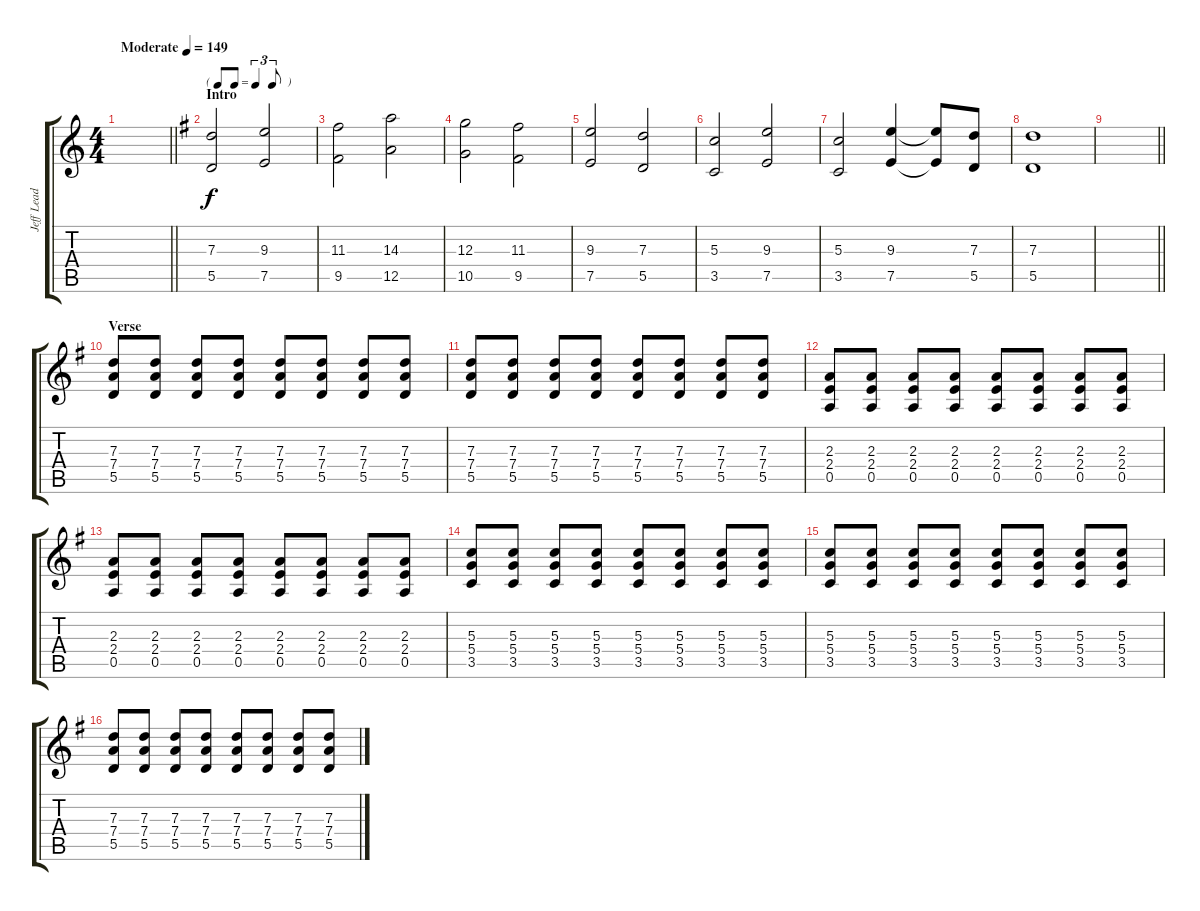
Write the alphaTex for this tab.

\track ("Jeff Lead" "Jeff Lead") {instrument distortionguitar}
\staff {score tabs}
\tuning (E4 B3 G3 D3 A2 D2) {hide}
\ts (4 4)
\tempo (149 "Moderate")
\clef g2
\barLineRight lightlight
\ks c
|
\tf triplet8th
\section ("" "Intro")
\ks g
(7.3 5.5).2 (9.3 7.5).2 |
(11.3 9.5).2 (14.3 12.5).2 |
(12.3 10.5).2 (11.3 9.5).2 |
(9.3 7.5).2 (7.3 5.5).2 |
(5.3 3.5).2 (9.3 7.5).2 |
(5.3 3.5).2 (9.3 7.5).4 (9.3{t} 7.5{t}).8 (7.3 5.5).8 |
(7.3 5.5).1 |
\barLineRight lightlight
|
\section ("" "Verse")
(7.3 7.4 5.5).8{instrument electricguitarjazz} (7.3 7.4 5.5).8 (7.3 7.4 5.5).8 (7.3 7.4 5.5).8 (7.3 7.4 5.5).8 (7.3 7.4 5.5).8 (7.3 7.4 5.5).8 (7.3 7.4 5.5).8 |
(7.3 7.4 5.5).8 (7.3 7.4 5.5).8 (7.3 7.4 5.5).8 (7.3 7.4 5.5).8 (7.3 7.4 5.5).8 (7.3 7.4 5.5).8 (7.3 7.4 5.5).8 (7.3 7.4 5.5).8 |
(2.3 2.4 0.5).8 (2.3 2.4 0.5).8 (2.3 2.4 0.5).8 (2.3 2.4 0.5).8 (2.3 2.4 0.5).8 (2.3 2.4 0.5).8 (2.3 2.4 0.5).8 (2.3 2.4 0.5).8 |
(2.3 2.4 0.5).8 (2.3 2.4 0.5).8 (2.3 2.4 0.5).8 (2.3 2.4 0.5).8 (2.3 2.4 0.5).8 (2.3 2.4 0.5).8 (2.3 2.4 0.5).8 (2.3 2.4 0.5).8 |
(5.3 5.4 3.5).8 (5.3 5.4 3.5).8 (5.3 5.4 3.5).8 (5.3 5.4 3.5).8 (5.3 5.4 3.5).8 (5.3 5.4 3.5).8 (5.3 5.4 3.5).8 (5.3 5.4 3.5).8 |
(5.3 5.4 3.5).8 (5.3 5.4 3.5).8 (5.3 5.4 3.5).8 (5.3 5.4 3.5).8 (5.3 5.4 3.5).8 (5.3 5.4 3.5).8 (5.3 5.4 3.5).8 (5.3 5.4 3.5).8 |
(7.3 7.4 5.5).8 (7.3 7.4 5.5).8 (7.3 7.4 5.5).8 (7.3 7.4 5.5).8 (7.3 7.4 5.5).8 (7.3 7.4 5.5).8 (7.3 7.4 5.5).8 (7.3 7.4 5.5).8
